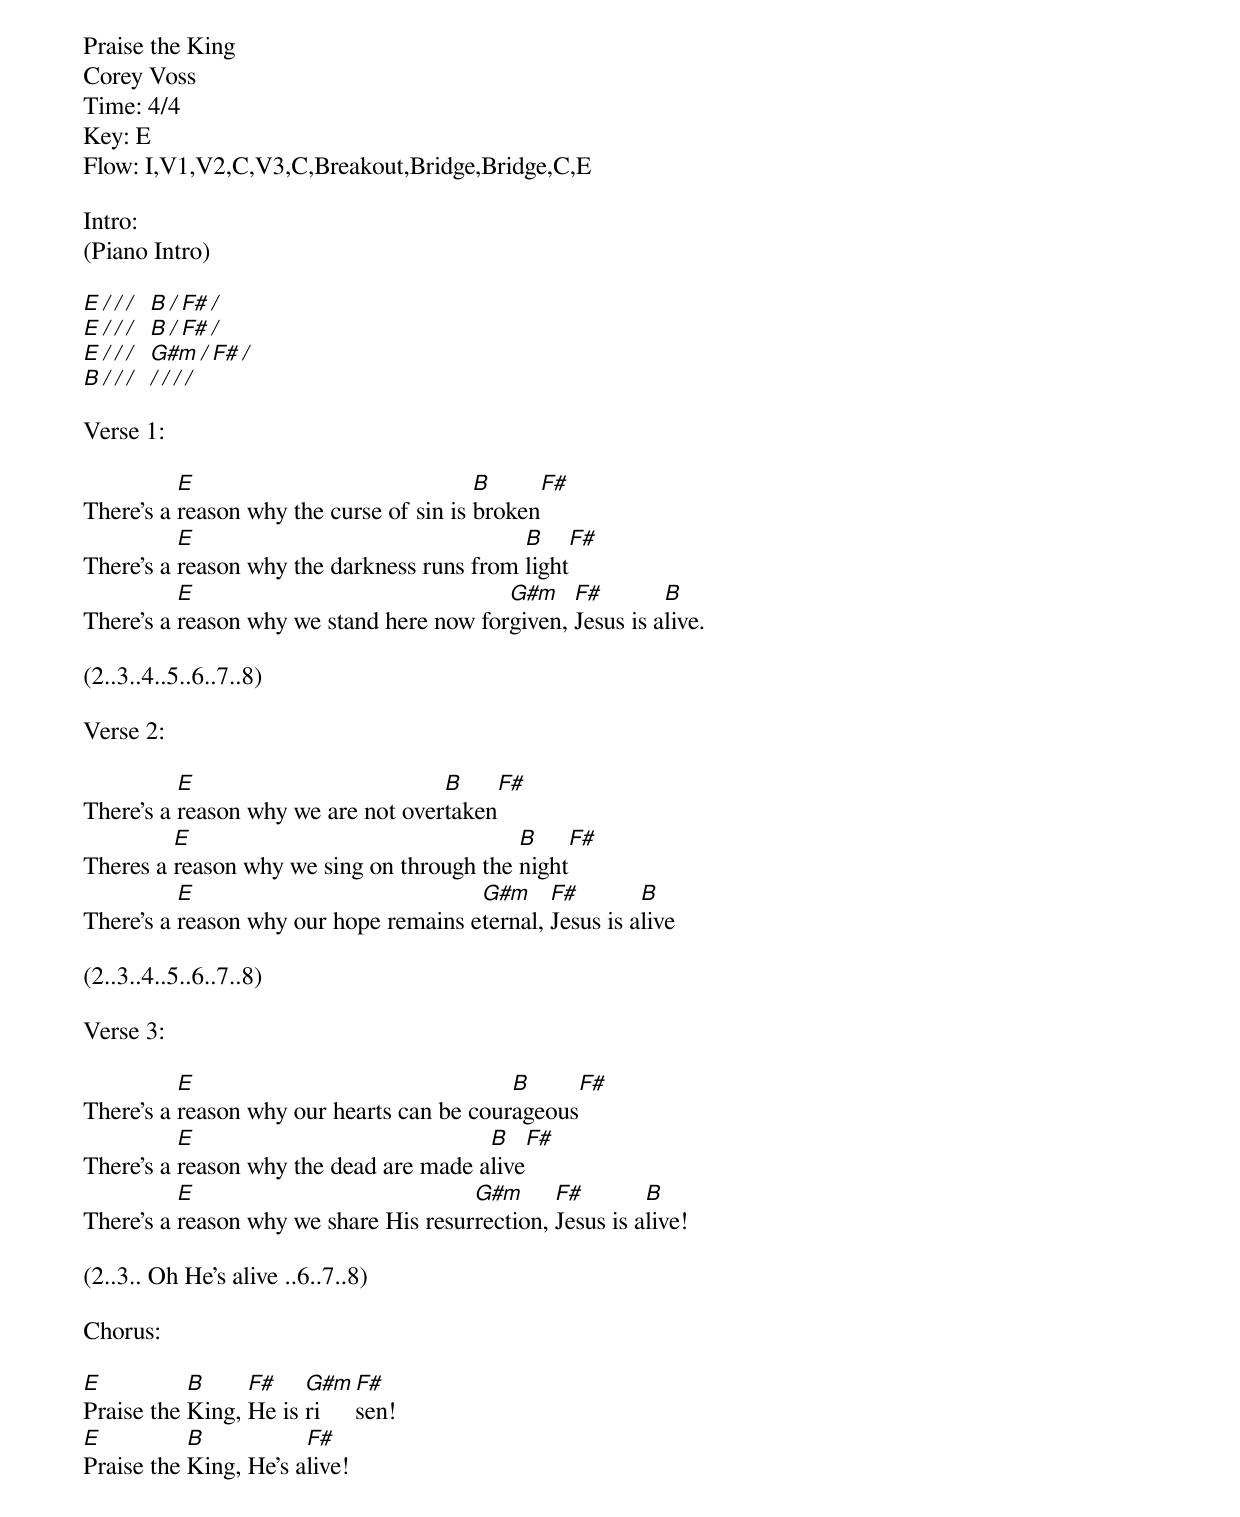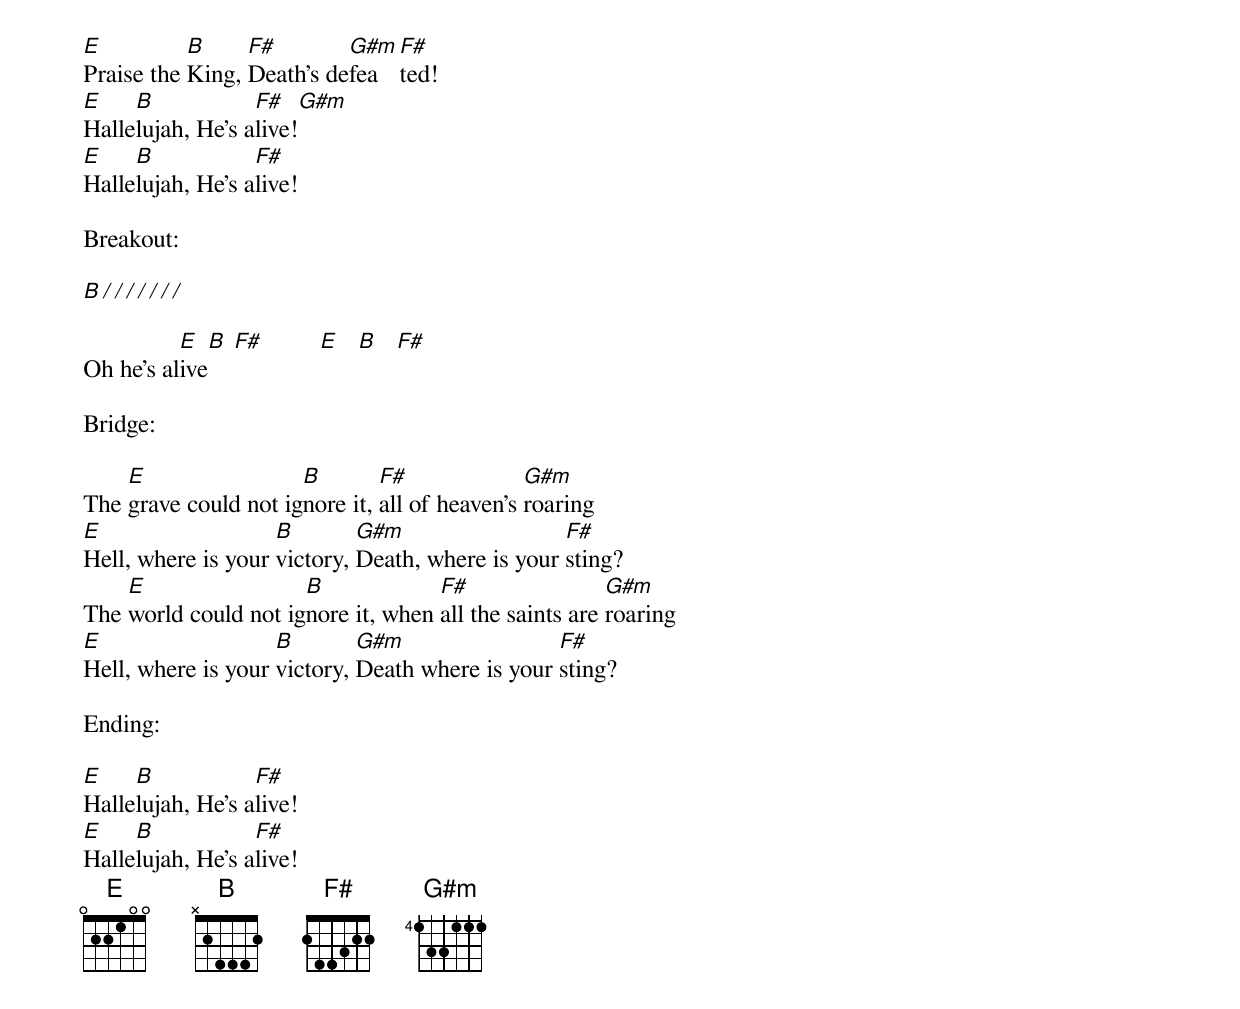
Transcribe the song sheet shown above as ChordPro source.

Praise the King
Corey Voss
Time: 4/4
Key: E
Flow: I,V1,V2,C,V3,C,Breakout,Bridge,Bridge,C,E

Intro:
(Piano Intro)

[E][/][/][/]  [B][/][F#][/]
[E][/][/][/]  [B][/][F#][/]
[E][/][/][/]  [G#m][/][F#][/]
[B][/][/][/]  [/][/][/][/]

Verse 1:

There's a [E]reason why the curse of sin is [B]broken[F#]
There's a [E]reason why the darkness runs from [B]light[F#]
There's a [E]reason why we stand here now for[G#m]given, [F#]Jesus is a[B]live.

(2..3..4..5..6..7..8)

Verse 2:

There's a [E]reason why we are not over[B]taken[F#]
Theres a [E]reason why we sing on through the [B]night[F#]
There's a [E]reason why our hope remains e[G#m]ternal, [F#]Jesus is a[B]live

(2..3..4..5..6..7..8)

Verse 3:

There's a [E]reason why our hearts can be cour[B]ageous[F#]
There's a [E]reason why the dead are made a[B]live[F#]
There's a [E]reason why we share His resur[G#m]rection, [F#]Jesus is a[B]live!

(2..3.. Oh He's alive ..6..7..8)

Chorus:

[E]Praise the [B]King, [F#]He is [G#m]ri[F#]sen!
[E]Praise the [B]King, He's a[F#]live!
[E]Praise the [B]King, [F#]Death's de[G#m]fea[F#]ted!
[E]Halle[B]lujah, He's a[F#]live![G#m]
[E]Halle[B]lujah, He's a[F#]live!

Breakout:

[B][/][/][/][/][/][/][/]

Oh he's al[E]ive[B] [F#]         [E]   [B]   [F#]

Bridge:

The [E]grave could not ig[B]nore it, [F#]all of heaven's [G#m]roaring
[E]Hell, where is your [B]victory, [G#m]Death, where is your [F#]sting?
The [E]world could not ig[B]nore it, when [F#]all the saints are [G#m]roaring
[E]Hell, where is your [B]victory, [G#m]Death where is your [F#]sting?

Ending:

[E]Halle[B]lujah, He's a[F#]live!
[E]Halle[B]lujah, He's a[F#]live!
